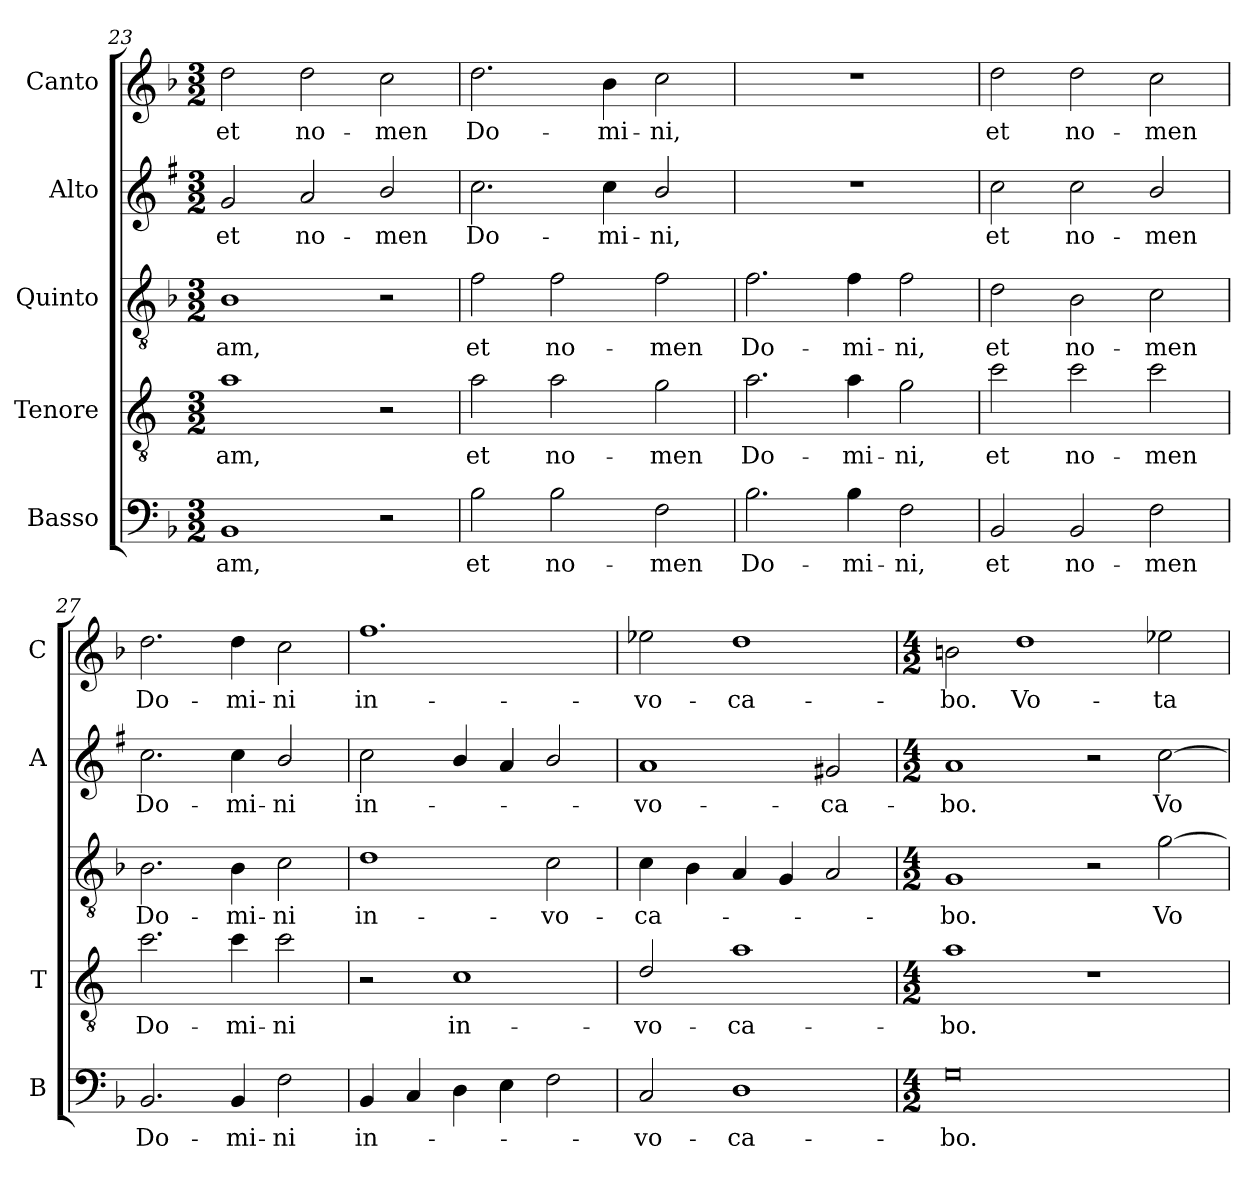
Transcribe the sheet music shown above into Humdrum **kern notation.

**kern	**text	**kern	**text	**kern	**text	**kern	**text	**kern	**text
*part5	*part5	*part4	*part4	*part3	*part3	*part2	*part2	*part1	*part1
*staff5	*staff5	*staff4	*staff4	*staff3	*staff3	*staff2	*staff2	*staff1	*staff1
*I"Basso	*	*I"Tenore	*	*I"Quinto	*	*I"Alto	*	*I"Canto	*
*I'B	*	*I'T	*	*	*	*I'A	*	*I'C	*
*clefF4	*	*clefGv2	*	*clefGv2	*	*clefG2	*	*clefG2	*
*	*	*ITrd4c7	*	*	*	*ITrd1c2	*	*	*
*k[b-]	*	*k[b-]	*	*k[b-]	*	*k[b-]	*	*k[b-]	*
*F:	*	*F:	*	*F:	*	*F:	*	*F:	*
*M3/2	*	*M3/2	*	*M3/2	*	*M3/2	*	*M3/2	*
=23	=23	=23	=23	=23	=23	=23	=23	=23	=23
!	!LO:LY:b	!	!LO:LY:b	!	!LO:LY:b	!	!LO:LY:b	!	!LO:LY:b
1BB-	-am,	1d	-am,	1B-	-am,	2f/	et	2dd\	et
!	!	!	!	!	!	!	!LO:LY:b	!	!LO:LY:b
.	.	.	.	.	.	2g/	no-	2dd\	no-
!	!	!	!	!	!	!	!LO:LY:b	!	!LO:LY:b
2r	.	2r	.	2r	.	2a/	-men	2cc\	-men
!!LO:LB:g=z
=24	=24	=24	=24	=24	=24	=24	=24	=24	=24
!	!LO:LY:b	!	!LO:LY:b	!	!LO:LY:b	!	!LO:LY:b	!	!LO:LY:b
2B-\	et	2d\	et	2f\	et	2.b-\	Do-	2.dd\	Do-
!	!LO:LY:b	!	!LO:LY:b	!	!LO:LY:b	!	!	!	!
2B-\	no-	2d\	no-	2f\	no-	.	.	.	.
!	!	!	!	!	!	!	!LO:LY:b	!	!LO:LY:b
.	.	.	.	.	.	4b-\	-mi-	4b-\	-mi-
!	!LO:LY:b	!	!LO:LY:b	!	!LO:LY:b	!	!LO:LY:b	!	!LO:LY:b
2F\	-men	2c\	-men	2f\	-men	2a/	-ni,	2cc\	-ni,
=25	=25	=25	=25	=25	=25	=25	=25	=25	=25
!	!LO:LY:b	!	!LO:LY:b	!	!LO:LY:b	!	!	!	!
2.B-\	Do-	2.d\	Do-	2.f\	Do-	1.r	.	1.r	.
!	!LO:LY:b	!	!LO:LY:b	!	!LO:LY:b	!	!	!	!
4B-\	-mi-	4d\	-mi-	4f\	-mi-	.	.	.	.
!	!LO:LY:b	!	!LO:LY:b	!	!LO:LY:b	!	!	!	!
2F\	-ni,	2c\	-ni,	2f\	-ni,	.	.	.	.
=26	=26	=26	=26	=26	=26	=26	=26	=26	=26
!	!LO:LY:b	!	!LO:LY:b	!	!LO:LY:b	!	!LO:LY:b	!	!LO:LY:b
2BB-/	et	2f\	et	2d\	et	2b-\	et	2dd\	et
!	!LO:LY:b	!	!LO:LY:b	!	!LO:LY:b	!	!LO:LY:b	!	!LO:LY:b
2BB-/	no-	2f\	no-	2B-\	no-	2b-\	no-	2dd\	no-
!	!LO:LY:b	!	!LO:LY:b	!	!LO:LY:b	!	!LO:LY:b	!	!LO:LY:b
2F\	-men	2f\	-men	2c\	-men	2a/	-men	2cc\	-men
=27	=27	=27	=27	=27	=27	=27	=27	=27	=27
!	!LO:LY:b	!	!LO:LY:b	!	!LO:LY:b	!	!LO:LY:b	!	!LO:LY:b
2.BB-/	Do-	2.f\	Do-	2.B-\	Do-	2.b-\	Do-	2.dd\	Do-
!	!LO:LY:b	!	!LO:LY:b	!	!LO:LY:b	!	!LO:LY:b	!	!LO:LY:b
4BB-/	-mi-	4f\	-mi-	4B-\	-mi-	4b-\	-mi-	4dd\	-mi-
!	!LO:LY:b	!	!LO:LY:b	!	!LO:LY:b	!	!LO:LY:b	!	!LO:LY:b
2F\	-ni	2f\	-ni	2c\	-ni	2a/	-ni	2cc\	-ni
=28	=28	=28	=28	=28	=28	=28	=28	=28	=28
!	!LO:LY:b	!	!	!	!LO:LY:b	!	!LO:LY:b	!	!LO:LY:b
4BB-/	in-	2r	.	1d	in-	2b-\	in-	1.ff	in-
4C/	.	.	.	.	.	.	.	.	.
!	!	!	!LO:LY:b	!	!	!	!	!	!
4D\	.	1F	in-	.	.	4a/	.	.	.
4E\	.	.	.	.	.	4g/	.	.	.
!	!	!	!	!	!LO:LY:b	!	!	!	!
2F\	.	.	.	2c\	-vo-	2a/	.	.	.
=29	=29	=29	=29	=29	=29	=29	=29	=29	=29
!	!LO:LY:b	!	!LO:LY:b	!	!LO:LY:b	!	!LO:LY:b	!	!LO:LY:b
2C/	-vo-	2G/	-vo-	4c\	-ca-	1g	-vo-	2ee-X\	-vo-
.	.	.	.	4B-\	.	.	.	.	.
!	!LO:LY:b	!	!LO:LY:b	!	!	!	!	!	!LO:LY:b
1D	-ca-	1d	-ca-	4A/	.	.	.	1dd	-ca-
.	.	.	.	4G/	.	.	.	.	.
!	!	!	!	!	!	!	!LO:LY:b	!	!
.	.	.	.	2A/	.	2f#X/	-ca-	.	.
!!LO:PB:g=z
=30	=30	=30	=30	=30	=30	=30	=30	=30	=30
*M4/2	*	*M4/2	*	*M4/2	*	*M4/2	*	*M4/2	*
!	!LO:LY:b	!	!LO:LY:b	!	!LO:LY:b	!	!LO:LY:b	!	!LO:LY:b
0G	-bo.	1d	-bo.	1G	-bo.	1g	-bo.	2bn\	-bo.
!	!	!	!	!	!	!	!	!	!LO:LY:b
.	.	.	.	.	.	.	.	1dd	Vo-
.	.	1r	.	2r	.	2r	.	.	.
!	!	!	!	!	!LO:LY:b	!	!LO:LY:b	!	!LO:LY:b
.	.	.	.	[2g\	Vo-	[2b-\	Vo-	2ee-X\	-ta
=	=	=	=	=	=	=	=	=	=
*-	*-	*-	*-	*-	*-	*-	*-	*-	*-
